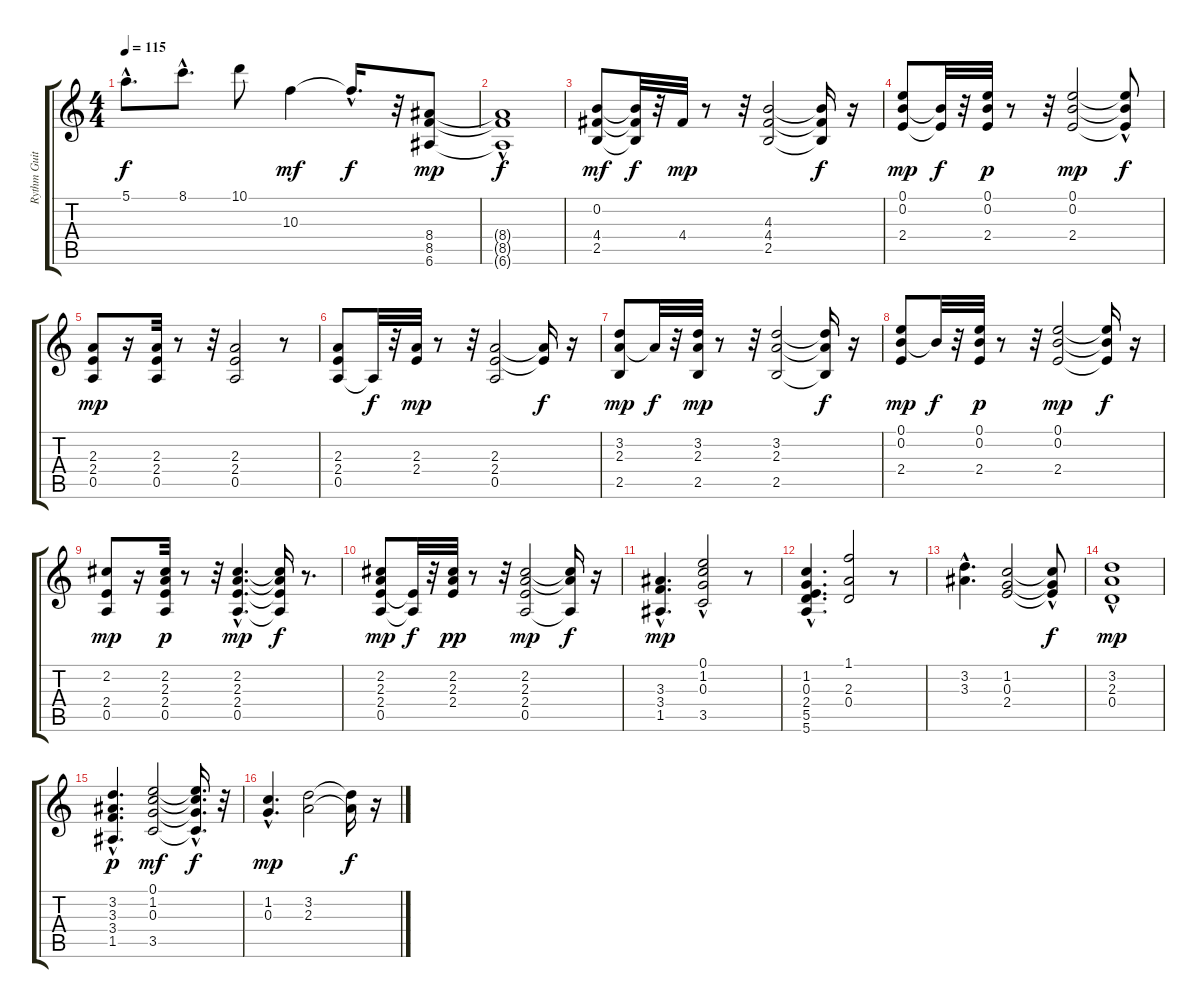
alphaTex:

\track ("Rythm Guitar" "Rythm Guit") {instrument overdrivenguitar}
\staff {score tabs}
\tuning (E4 B3 G3 D3 A2 E2) {hide}
\ts (4 4)
\tempo 115
\clef g2
\ks c
5.1{hac}.8{d dy f} 8.1{hac}.8{d} 10.1.8 10.3.4{dy mf} 10.3{hac t}.16{d dy f} r.32 (8.4 8.5 6.6).8{dy mp} |
(8.4{hac t} 8.5{t} 6.6{t}).1{dy f} |
(0.2 4.4 2.5).8{dy mf} (0.2{t} 4.4{t} 2.5{t}).32{dy f} r.32 4.4.32{dy mp} r.8 r.32 (4.3 4.4 2.5).2 (4.3{t} 4.4{t} 2.5{t}).16{dy f} r.16 |
(0.1 0.2 2.4).8{dy mp} (0.2{t} 2.4{t}).32{dy f} r.32 (0.1 0.2 2.4).32{dy p} r.8 r.32 (0.1 0.2 2.4).2{dy mp} (0.1{t} 0.2{t} 2.4{hac t}).8{dy f} |
(2.3 2.4 0.5).8{dy mp} r.16 (2.3 2.4 0.5).32 r.8 r.32 (2.3 2.4 0.5).2 r.8 |
(2.3 2.4 0.5).8 0.5{t}.32{dy f} r.32 (2.3 2.4).32{dy mp} r.8 r.32 (2.3 2.4 0.5).2 (2.3{t} 2.4{t}).16{dy f} r.16 |
(3.2 2.3 2.5).8{dy mp} 2.3{t}.32{dy f} r.32 (3.2 2.3 2.5).32{dy mp} r.8 r.32 (3.2 2.3 2.5).2 (3.2{t} 2.3{t} 2.5{t}).16{dy f} r.16 |
(0.1 0.2 2.4).8{dy mp} 0.2{t}.32{dy f} r.32 (0.1 0.2 2.4).32{dy p} r.8 r.32 (0.1 0.2 2.4).2{dy mp} (0.1{t} 0.2{t} 2.4{t}).16{dy f} r.16 |
(2.2 2.4 0.5).8{dy mp} r.16 (2.2 2.3 2.4 0.5).32{dy p} r.8 r.32 (2.2{hac} 2.3{hac} 2.4{hac} 0.5{hac}).4{d dy mp} (2.2{t} 2.3{t} 2.4{t} 0.5{t}).16{dy f} r.8{d} |
(2.2 2.3 2.4 0.5).8{dy mp} (2.4{t} 0.5{t}).32{dy f} r.32 (2.2 2.3 2.4).32{dy pp} r.8 r.32 (2.2 2.3 2.4 0.5).2{dy mp} (2.2{t} 2.3{t} 0.5{t}).16{dy f} r.16 |
(3.3{hac} 3.4 1.5{hac}).4{d dy mp} (0.1 1.2{hac} 0.3 3.5).2 r.8 |
(1.2{hac} 0.3{hac} 2.4{hac} 5.5 5.6{hac}).4{d} (1.1 2.3 0.4).2 r.8 |
(3.2 3.3{hac}).4{d} (1.2 0.3 2.4).2 (1.2{t} 0.3{t} 2.4{hac t}).8{dy f} |
(3.2{hac} 2.3{hac} 0.4).1{dy mp} |
(3.2{hac} 3.3{hac} 3.4{hac} 1.5).4{d dy p} (0.1 1.2 0.3 3.5).2{dy mf} (0.1{hac t} 1.2{t} 0.3{t} 3.5{hac t}).16{d dy f} r.32 |
(1.2{hac} 0.3{hac}).4{d dy mp} (3.2 2.3).2 (3.2{t} 2.3{t}).16{dy f} r.16
